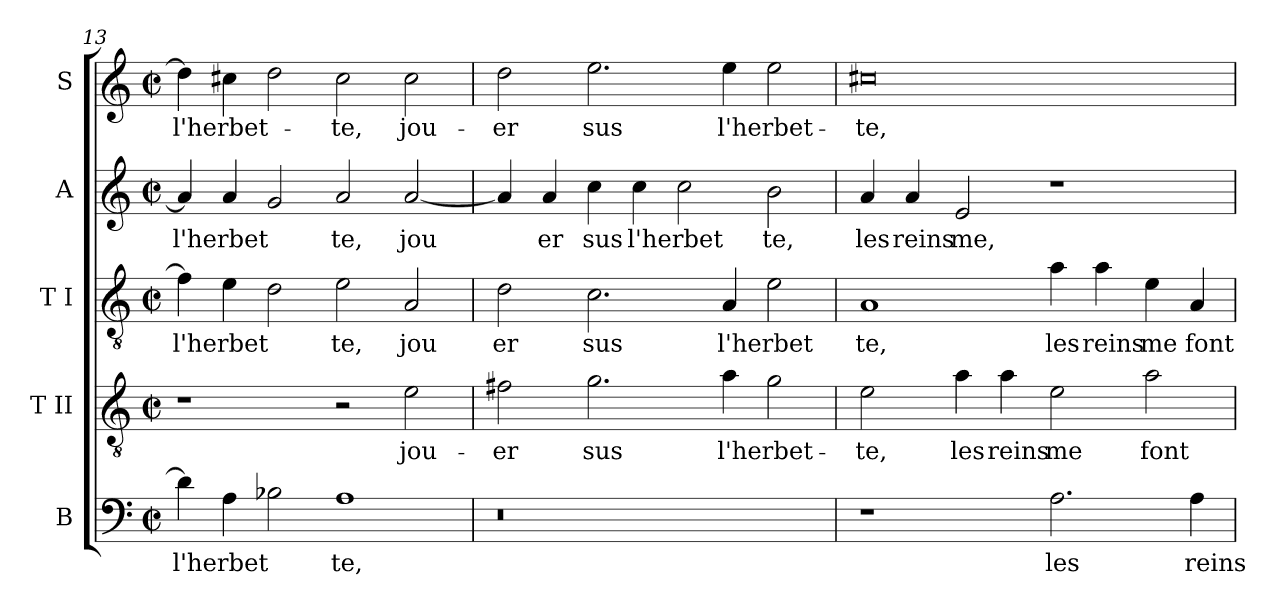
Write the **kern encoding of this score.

**kern	**text	**kern	**text	**kern	**text	**kern	**text	**kern	**text
*part5	*part5	*part4	*part4	*part3	*part3	*part2	*part2	*part1	*part1
*staff5	*staff5	*staff4	*staff4	*staff3	*staff3	*staff2	*staff2	*staff1	*staff1
*I"B	*	*I"T II	*	*I"T I	*	*I"A	*	*I"S	*
*clefF4	*	*clefGv2	*	*clefGv2	*	*clefG2	*	*clefG2	*
*M2/2	*	*M2/2	*	*M2/2	*	*M2/2	*	*M2/2	*
*met(c|)	*	*met(c|)	*	*met(c|)	*	*met(c|)	*	*met(c|)	*
=13	=13	=13	=13	=13	=13	=13	=13	=13	=13
!	!LO:LY:b	!	!	!	!LO:LY:b	!	!LO:LY:b	!	!LO:LY:b
4d\]	l'herbet	1r	.	4f\]	l'herbet	4a/]	l'herbet	4dd\]	l'herbet-
4A\	.	.	.	4e\	.	4a/	.	4cc#X\	.
2B-\	.	.	.	2d\	.	2g/	.	2dd\	.
!	!LO:LY:b:cj	!	!	!	!LO:LY:b:cj	!	!LO:LY:b:cj	!	!LO:LY:b:cj
1A	te,	2r	.	2e\	te,	2a/	te,	2cc#\	-te,
!	!	!	!LO:LY:b:cj	!	!LO:LY:b:cj	!	!LO:LY:b	!	!LO:LY:b:cj
.	.	2e\	jou-	2A/	jou	[<2a/	jou	2cc#\	jou-
=14	=14	=14	=14	=14	=14	=14	=14	=14	=14
!	!	!	!LO:LY:b:cj	!	!LO:LY:b:cj	!	!	!	!LO:LY:b:cj
0r	.	2f#X\	-er	2d\	er	4a/]	.	2dd\	-er
!	!	!	!	!	!	!	!LO:LY:b:cj	!	!
.	.	.	.	.	.	4a/	er	.	.
!	!	!	!LO:LY:b:cj	!	!LO:LY:b:cj	!	!LO:LY:b:cj	!	!LO:LY:b:cj
.	.	2.g\	sus	2.c\	sus	4cc\	sus	2.ee\	sus
!	!	!	!	!	!	!	!LO:LY:b:cj	!	!
.	.	.	.	.	.	4cc\	l'herbet	.	.
.	.	.	.	.	.	2cc\	.	.	.
!	!	!	!LO:LY:b:cj	!	!LO:LY:b:cj	!	!	!	!LO:LY:b:cj
.	.	4a\	l'herbet-	4A/	l'herbet	.	.	4ee\	l'herbet-
!	!	!	!	!	!	!	!LO:LY:b:cj	!	!
.	.	2g\	.	2e\	.	2b\	te,	2ee\	.
=15	=15	=15	=15	=15	=15	=15	=15	=15	=15
!	!	!	!LO:LY:b:cj	!	!LO:LY:b:cj	!	!LO:LY:b:cj	!	!LO:LY:b:cj
1r	.	2e\	-te,	1A	te,	4a/	les	0cc#X	-te,
!	!	!	!	!	!	!	!LO:LY:b:cj	!	!
.	.	.	.	.	.	4a/	reins	.	.
!	!	!	!LO:LY:b:cj	!	!	!	!LO:LY:b:cj	!	!
.	.	4a\	les	.	.	2e/	me,	.	.
!	!	!	!LO:LY:b:cj	!	!	!	!	!	!
.	.	4a\	reins	.	.	.	.	.	.
!	!LO:LY:b:cj	!	!LO:LY:b:cj	!	!LO:LY:b:cj	!	!	!	!
2.A\	les	2e\	me	4a\	les	1r	.	.	.
!	!	!	!	!	!LO:LY:b:cj	!	!	!	!
.	.	.	.	4a\	reins	.	.	.	.
!	!	!	!LO:LY:b:cj	!	!LO:LY:b:cj	!	!	!	!
.	.	2a\	font	4e\	me	.	.	.	.
!	!LO:LY:b:cj	!	!	!	!LO:LY:b:cj	!	!	!	!
4A\	reins	.	.	4A/	font	.	.	.	.
=	=	=	=	=	=	=	=	=	=
*-	*-	*-	*-	*-	*-	*-	*-	*-	*-
